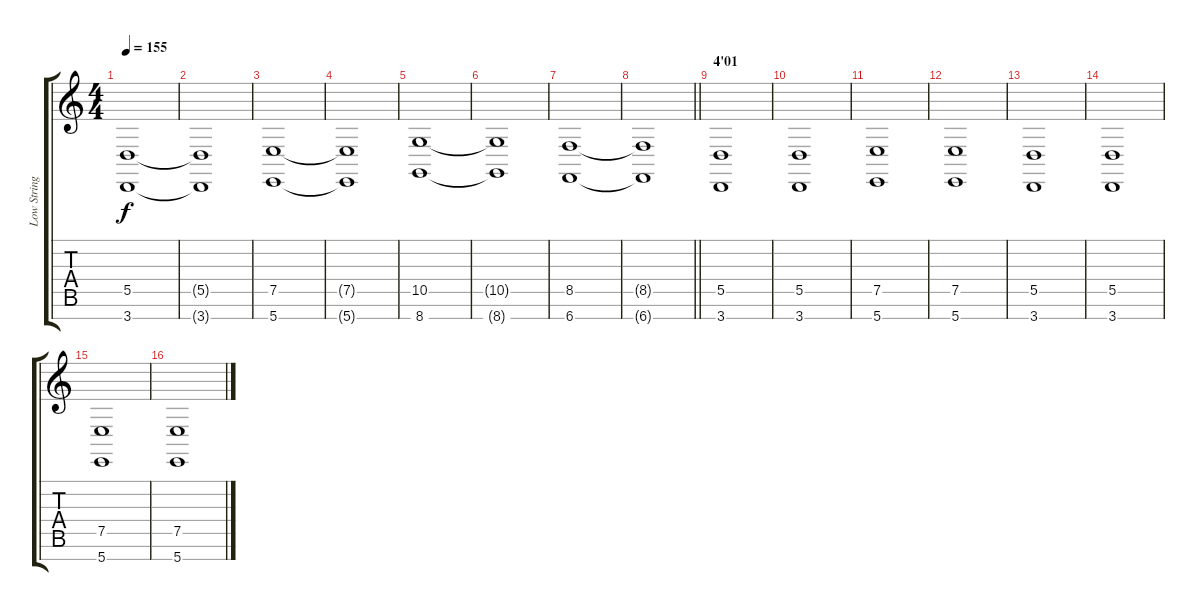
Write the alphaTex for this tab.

\track ("Low Strings" "Low String") {instrument synthstrings1}
\staff {score tabs}
\tuning (E4 B3 G3 D3 A2 E2 B1) {hide}
\ts (4 4)
\tempo 155
\clef g2
\ks c
(5.5 3.7).1{dy f} |
(5.5{t} 3.7{t}).1 |
(7.5 5.7).1 |
(7.5{t} 5.7{t}).1 |
(10.5 8.7).1 |
(10.5{t} 8.7{t}).1 |
(8.5 6.7).1 |
\barLineRight lightlight
(8.5{t} 6.7{t}).1 |
\section ("" "4'01")
(5.5 3.7).1 |
(5.5 3.7).1 |
(7.5 5.7).1 |
(7.5 5.7).1 |
(5.5 3.7).1 |
(5.5 3.7).1 |
(7.5 5.7).1 |
(7.5 5.7).1
